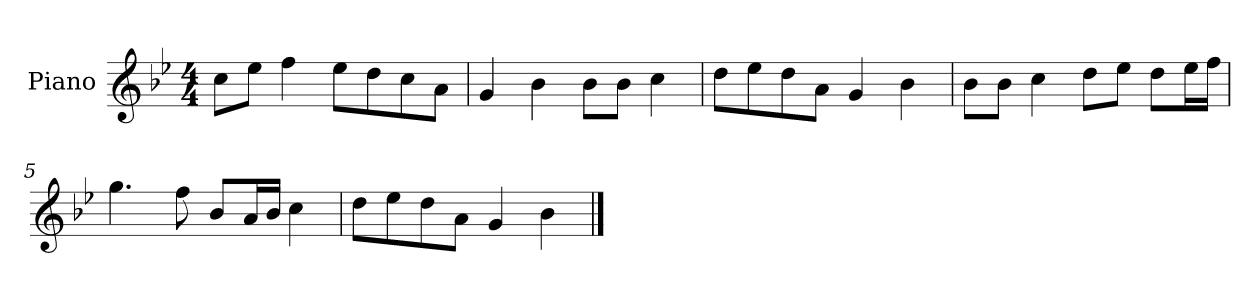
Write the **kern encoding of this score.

**kern
*part1
*staff1
*I"Piano
*I'P-no
*clefG2
*k[b-e-]
*M4/4
*MM90
=1
8cc\L
8ee-\J
4ff\
8ee-\L
8dd\
8cc\
8a\J
=2
4g/
4b-\
8b-\L
8b-\J
4cc\
=3
8dd\L
8ee-\
8dd\
8a\J
4g/
4b-\
=4
8b-\L
8b-\J
4cc\
8dd\L
8ee-\J
8dd\L
16ee-\L
16ff\JJ
=5
4.gg\
8ff\
8b-/L
16a/L
16b-/JJ
4cc\
!!LO:LB:g=z
=6
8dd\L
8ee-\
8dd\
8a\J
4g/
4b-\
==
*-
